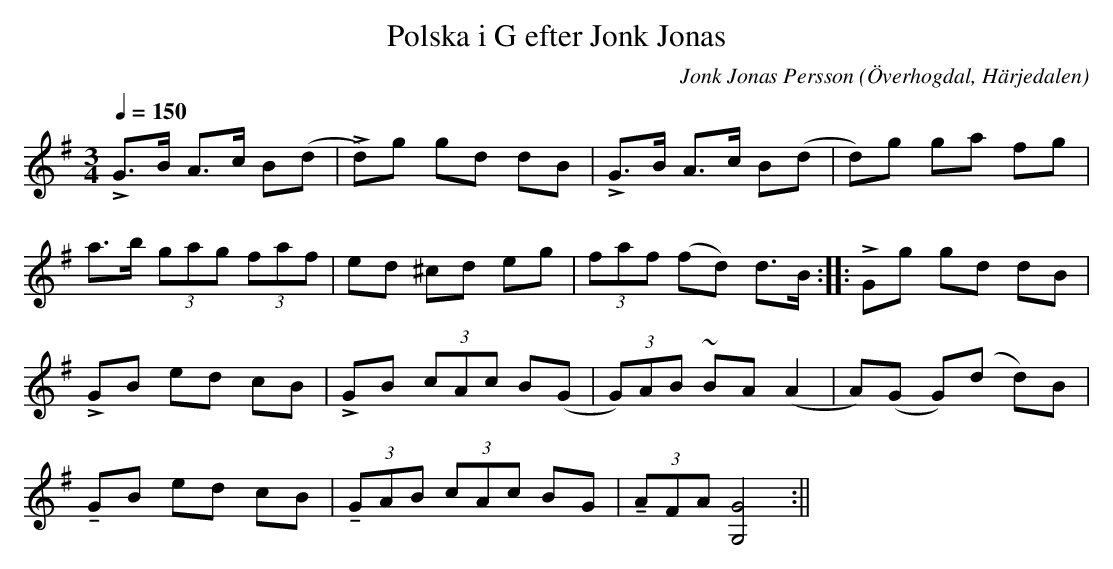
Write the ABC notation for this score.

X:1
T:Polska i G efter Jonk Jonas
O:Överhogdal, Härjedalen
Q:1/4=150
M:3/4
C:Jonk Jonas Persson
K:G
!accent!G>B A>c B(d | !accent!d)g gd dB | !accent!G>B A>c B(d | d)g ga fg |
a>b (3gag (3faf | ed ^cd eg | (3faf (fd) d>B :||: !accent!Gg gd dB |
!accent!GB ed cB | !accent!GB (3cAc B(G | (3G)AB ~BA (A2 | A)(G G)(d d)B |
!tenuto!GB ed cB | (3!tenuto!GAB (3cAc BG | (3!tenuto!AFA [G4G,4] :||
